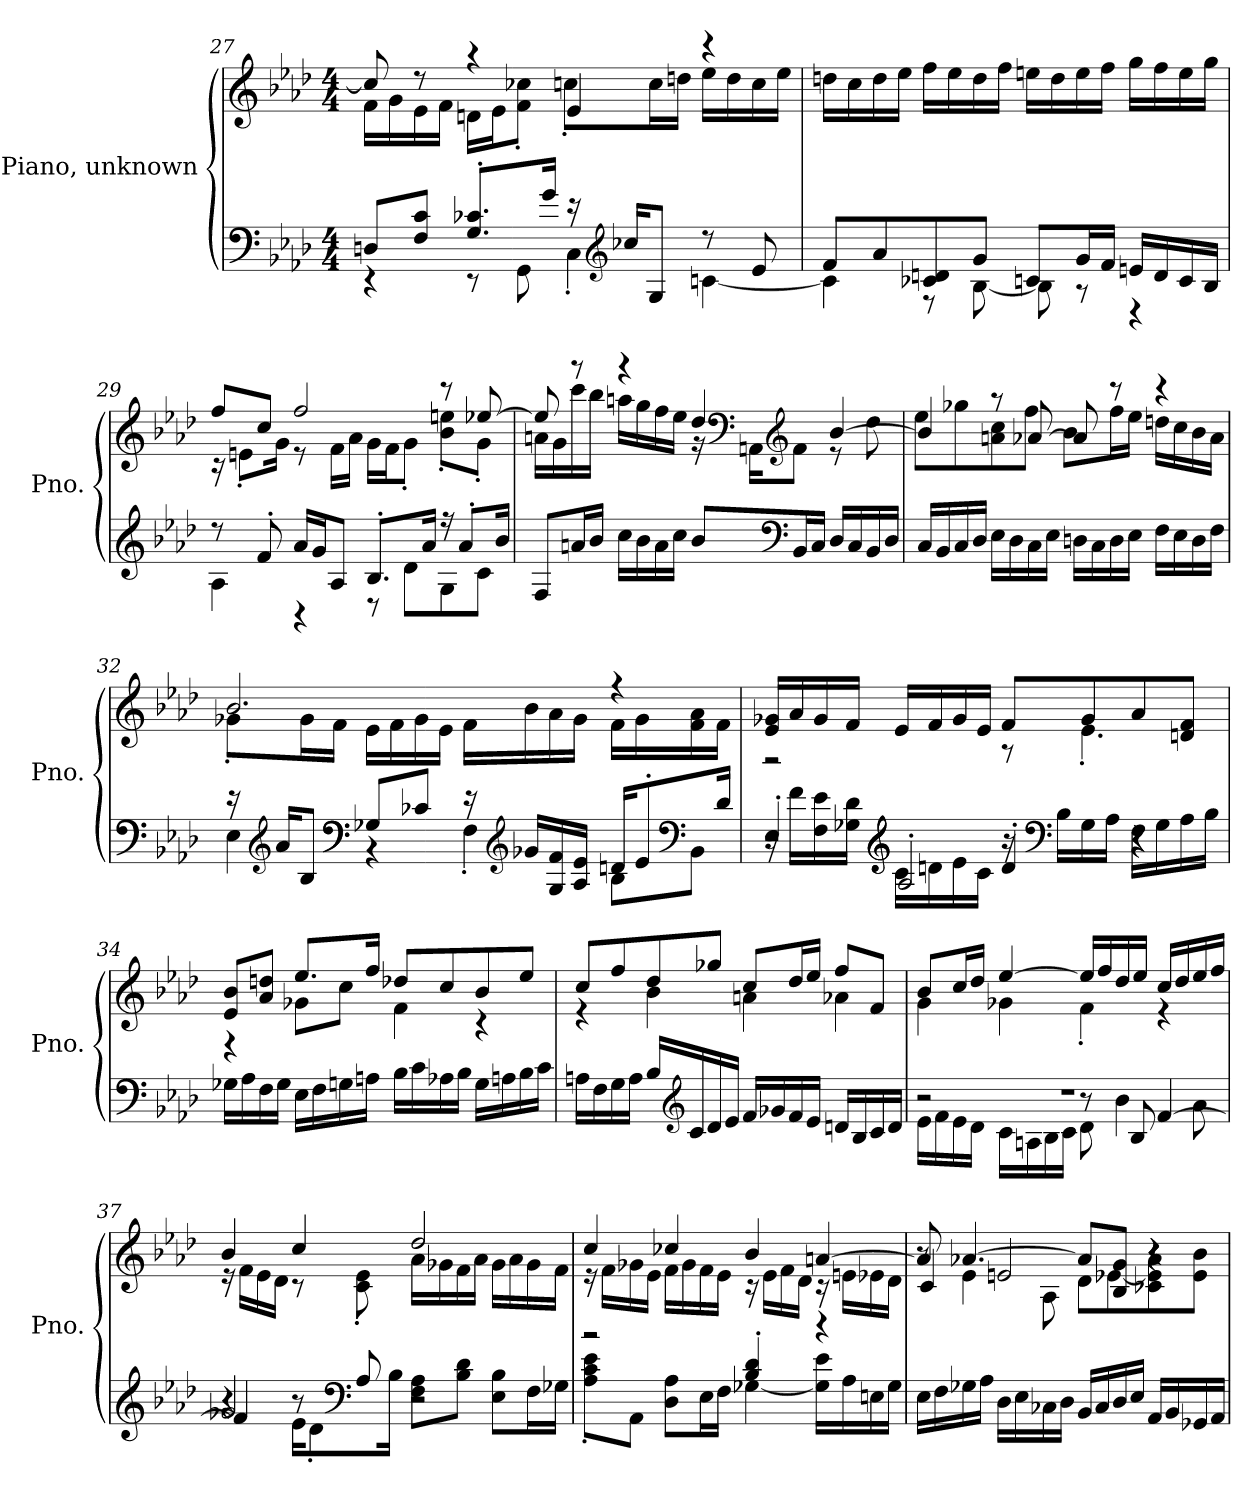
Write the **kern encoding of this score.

**kern	**kern
*part1	*part1
*staff2	*staff1
*I"Piano, unknown	*
*I'Pno.	*
*clefF4	*clefG2
*k[b-e-a-d-]	*k[b-e-a-d-]
*M4/4	*M4/4
=27	=27
*^	*^
8Dn/L	4r	8cc/]	16f\LL
.	.	.	16g\
8F/ 8c/J	.	8r	16e-\
.	.	.	16f\JJ
8.G/' 8.c-X/'L	8r	4r	16dn\LL
.	.	.	16e-\J
.	8GG\	.	8f\' 8cc-X\'J
16g/Jk	.	.	.
16r	4C'\	4e-/	8ccn'\L
*clefG2	*	*	*
16cc-X/KL	.	.	.
8G/J	.	.	16cc\L
.	.	.	16ddn\JJ
8r	[4cn\	4r	16ee-\LL
.	.	.	16dd\
8e-/	.	.	16cc\
.	.	.	16ee-\JJ
*	*	*v	*v
!!LO:LB:g=z
=28	=28	=28
8f/L	4c\]	16ddn\LL
.	.	16cc\
8a-/	.	16dd\
.	.	16ee-\JJ
8c-X/ 8dn/	8r	16ff\LL
.	.	16ee-\
8g/J	[8B-\	16dd\
.	.	16ff\JJ
8cn/L	8B-\]	16een\LL
.	.	16dd\
16g/L	8r	16ee\
16f/JJ	.	16ff\JJ
16en/LL	4r	16gg\LL
16d/	.	16ff\
16c/	.	16ee\
16B-/JJ	.	16gg\JJ
=29	=29	=29
*	*	*^
8r	4A-\	8ff/L	16r
.	.	.	8en'\L
8f'/	.	8cc/J	.
.	.	.	16g\Jk
16a-/LL	4r	2ff/	8r
16g/J	.	.	.
8A-/J	.	.	16f\LL
.	.	.	16a-\JJ
8.B-'/L	8r	.	16g\LL
.	.	.	16f\J
.	8d-\L	.	8g'\J
16a-/Jk	.	.	.
16r	8G\	8r	8b-\' 8een\'L
8a-'/L	.	.	.
.	8c\J	[8ee-X/	8g'\J
16b-/Jk	.	.	.
*v	*v	*	*
!!LO:LB:g=z	!!
=30	=30	=30
8F/L	8ee-/]	16an\LL
.	.	16g\
16an/L	8r	16ccc\
16b-/JJ	.	16bb-\JJ
16cc\LL	4r	16aan\LL
16b-\	.	16gg\
16a\	.	16ff\
16cc\JJ	.	16ee-\JJ
8b-/L	4dd-/	16r
*	*clefF4	*
.	.	16AAn\KL
*clefF4	*clefG2	*
16BB-/L	.	8f\J
16C/JJ	.	.
16D-/LL	[4b-/	8r
16C/	.	.
16BB-/	.	8dd-\
16D-/JJ	.	.
=31	=31	=31
16C/LL	4b-/]	8ee-\L
16BB-/	.	.
16C/	.	8gg-X\
16D-/JJ	.	.
16E-\LL	8r	8an\ 8cc\
16D-\	.	.
16C\	[8a-X/	8ff\J
16E-\JJ	.	.
16Dn\LL	8a-/]	8b-\L
16C\	.	.
16D\	8r	16ff\L
16E-\JJ	.	16ee-\JJ
16F\LL	4r	16ddn\LL
16E-\	.	16cc\
16D\	.	16b-\
16F\JJ	.	16a-\JJ
!!LO:LB:g=z	!!
=32	=32	=32
*^	*	*
16r	4E-\	2.b-/	8g-X'\L
*clefG2	*	*	*
16a-/KL	.	.	.
8B-/J	.	.	16g-\L
.	.	.	16f\JJ
*clefF4	*	*	*
8G-X/L	4r	.	16e-\LL
.	.	.	16f\
8c-X/J	.	.	16g-\
.	.	.	16e-\JJ
16r	4F'\	.	16f\LL
*clefG2	*	*	*
16g-X/LL	.	.	16b-\
16G-/ 16f/	.	.	16a-\
16A-/ 16e-/JJ	.	.	16g-\JJ
16dn/KL	8B-\L	4r	16f\LL
8e-'/	.	.	16g-\
*clefF4	*	*	*
.	8BB-\J	.	16f\ 16a-\
16d/Jk	.	.	16f\JJ
!!LO:LB:g=z	!!
=33	=33	=33	=33
*	*^	*	*
2r	16r	4E-'/	16e-/ 16g-X/LL	2r
.	16f\LL	.	16a-/	.
.	16F\ 16e-\	.	16g-/	.
.	16G-X\ 16d-\JJ	.	16f/JJ	.
*clefG2	*	*	*	*
.	16c\LL	2A-'/	16e-/LL	.
.	16dn\	.	16f/	.
.	16e-\	.	16g-/	.
.	16c\JJ	.	16e-/JJ	.
4d'/	16r	.	8f/L	8r
*clefF4	*	*	*	*
.	16B-\LL	.	.	.
.	16G-\	.	8g-/	4.e-'\
.	16A-\JJ	.	.	.
4r	16F\LL	4r	8a-/	.
.	16G-\	.	.	.
.	16A-\	.	8dn/ 8f/J	.
.	16B-\JJ	.	.	.
*v	*v	*v	*	*
=34	=34	=34
16G-X\LL	8e-/ 8b-/L	4r
16A-\	.	.
16F\	8a-/ 8ddn/J	.
16G-\JJ	.	.
16E-\LL	8.ee-/L	8g-X\L
16F\	.	.
16Gn\	.	8cc\J
16An\JJ	16ff/Jk	.
16B-\LL	8dd-X/L	4f\
16c\	.	.
16A-X\	8cc/	.
16B-\JJ	.	.
16G\LL	8b-/	4r
16An\	.	.
16B-\	8ee-/J	.
16c\JJ	.	.
!!LO:PB:g=z	!!
=35	=35	=35
16An\LL	8cc/L	4r
16F\	.	.
16G\	8ff/	.
16A\JJ	.	.
16B-/LL	8dd-/	4b-\
*clefG2	*	*
16c/	.	.
16d-/	8gg-X/J	.
16e-/JJ	.	.
16f/LL	8cc/L	4an\
16g-X/	.	.
16f/	16dd-/L	.
16e-/JJ	16ee-/JJ	.
16dn/LL	8ff/L	4a-X\
16B-/	.	.
16c/	8f/J	.
16d/JJ	.	.
=36	=36	=36
*^	*	*
*	*^	*	*
1r	16e-\LL	2r	8b-/L	4g\
.	16f\	.	.	.
.	16e-\	.	16cc/L	.
.	16d-\JJ	.	16dd-/JJ	.
.	16c\LL	.	[4ee-/	4g-X\
.	16An\	.	.	.
.	16B-\	.	.	.
.	16c\JJ	.	.	.
.	8d-\	8r	16ee-/LL]	4f'\
.	.	.	16ff/	.
.	4b-\	8B-/	16dd-/	.
.	.	.	16ee-/JJ	.
.	.	[4f/	16cc/LL	4r
.	.	.	16dd-/	.
.	8a-\	.	16ee-/	.
.	.	.	16ff/JJ	.
!!LO:LB:g=z	!!
=37	=37	=37	=37	=37
2g-X/	4r	4f/]	4b-/	16r
.	.	.	.	16f\LL
.	.	.	.	16e-\
.	.	.	.	16d-\JJ
.	16e-\KL	8r	4cc/	8r
.	8d-'\	.	.	.
*clefF4	*	*	*	*
.	.	8A-/	.	8c\' 8e-\'
.	16B-\Jk	.	.	.
2r	8F\ 8A-\L	2r	2dd-/	16a-\LL
.	.	.	.	16g-X\
.	8B-\ 8d-\J	.	.	16f\
.	.	.	.	16a-\JJ
.	8E-\ 8B-\L	.	.	16g-\LL
.	.	.	.	16a-\
.	16F\L	.	.	16g-\
.	16G-X\JJ	.	.	16f\JJ
*	*v	*v	*	*
=38	=38	=38	=38
2r	8A-\' 8c\' 8e-\'L	4cc/	16r
.	.	.	16f\LL
.	8AA-\J	.	16g-X\
.	.	.	16e-\JJ
.	8D-\ 8A-\L	4cc-X/	16f\LL
.	.	.	16g-\
.	16E-\L	.	16f\
.	16F\JJ	.	16e-\JJ
4B-/' 4d-/'	[4G-X\	4b-/	16r
.	.	.	16e-\LL
.	.	.	16f\
.	.	.	16d-\JJ
4r	16G-\] 16e-\LL	[4an/	16r
.	16A-\	.	16en\LL
.	16En\	.	16e-X\
.	16G-\JJ	.	16d-\JJ
*v	*v	*	*
!!LO:LB:g=z
=39	=39	=39
*	*	*^
16E-\LL	8a/]	8r	4c/
16F\	.	.	.
16G-X\	[4.a-X/	4e-\	.
16A-\JJ	.	.	.
16D-\LL	.	.	2en/
16E-\	.	.	.
16C-X\	.	8A-\	.
16D-\JJ	.	.	.
16BB-/LL	8a-/L]	8d-\L	.
16C-/	.	.	.
16D-/	8B-/ 8g/J	[8e-X\	.
16E-/JJ	.	.	.
16AA-/LL	4r	8c-X\ 8e-\] 8a-\	4r
16BB-/	.	.	.
16GG-X/	.	8e-\ 8b-\J	.
16AA-/JJ	.	.	.
*	*v	*v	*v
=	=
*-	*-
